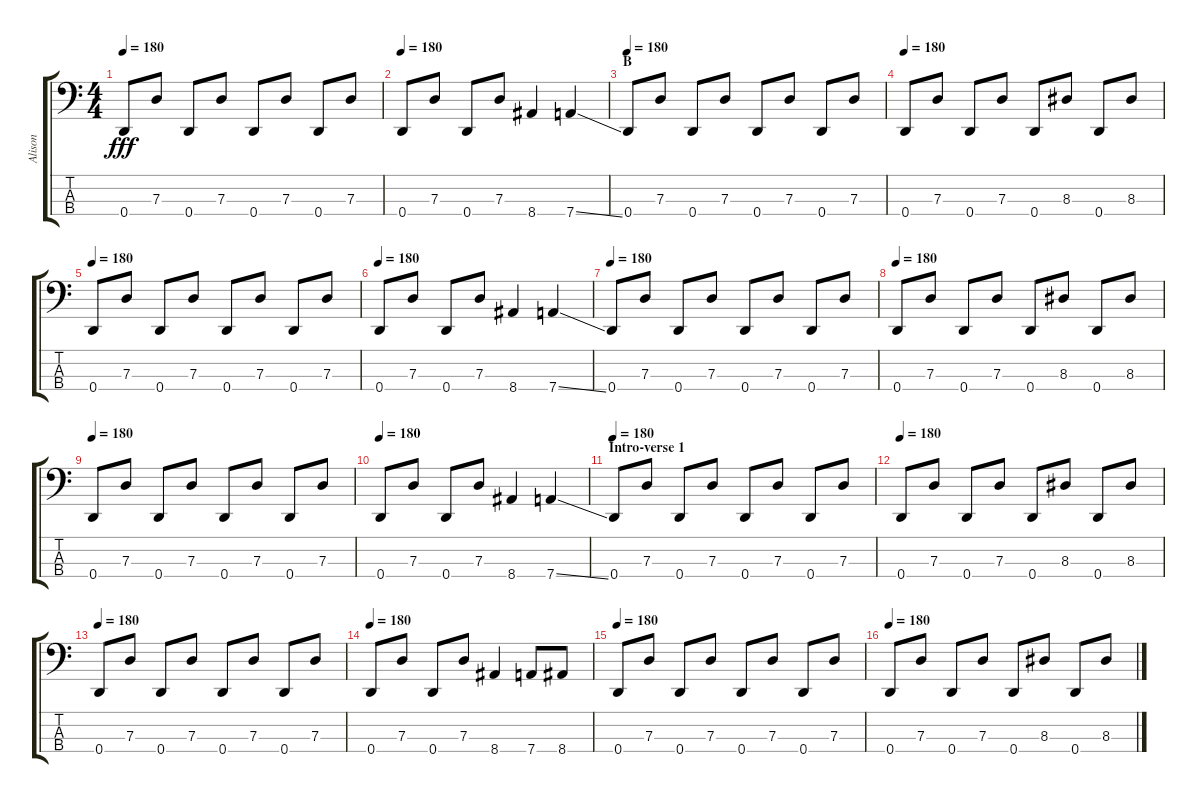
\track ("Alison" "Alison") {instrument electricbassfinger}
\staff {score tabs}
\tuning (F2 C2 G1 D1) {hide}
\ts (4 4)
\tempo 180
\clef f4
\ks c
0.4.8{dy fff} 7.3.8 0.4.8 7.3.8 0.4.8 7.3.8 0.4.8 7.3.8 |
\tempo 180
0.4.8 7.3.8 0.4.8 7.3.8 8.4.4 7.4{ss}.4 |
\section ("" "B")
\tempo 180
0.4.8 7.3.8 0.4.8 7.3.8 0.4.8 7.3.8 0.4.8 7.3.8 |
\tempo 180
0.4.8 7.3.8 0.4.8 7.3.8 0.4.8 8.3.8 0.4.8 8.3.8 |
\tempo 180
0.4.8 7.3.8 0.4.8 7.3.8 0.4.8 7.3.8 0.4.8 7.3.8 |
\tempo 180
0.4.8 7.3.8 0.4.8 7.3.8 8.4.4 7.4{ss}.4 |
\tempo 180
0.4.8 7.3.8 0.4.8 7.3.8 0.4.8 7.3.8 0.4.8 7.3.8 |
\tempo 180
0.4.8 7.3.8 0.4.8 7.3.8 0.4.8 8.3.8 0.4.8 8.3.8 |
\tempo 180
0.4.8 7.3.8 0.4.8 7.3.8 0.4.8 7.3.8 0.4.8 7.3.8 |
\tempo 180
0.4.8 7.3.8 0.4.8 7.3.8 8.4.4 7.4{ss}.4 |
\section ("" "Intro-verse 1")
\tempo 180
0.4.8 7.3.8 0.4.8 7.3.8 0.4.8 7.3.8 0.4.8 7.3.8 |
\tempo 180
0.4.8 7.3.8 0.4.8 7.3.8 0.4.8 8.3.8 0.4.8 8.3.8 |
\tempo 180
0.4.8 7.3.8 0.4.8 7.3.8 0.4.8 7.3.8 0.4.8 7.3.8 |
\tempo 180
0.4.8 7.3.8 0.4.8 7.3.8 8.4.4 7.4.8 8.4.8 |
\tempo 180
0.4.8 7.3.8 0.4.8 7.3.8 0.4.8 7.3.8 0.4.8 7.3.8 |
\tempo 180
0.4.8 7.3.8 0.4.8 7.3.8 0.4.8 8.3.8 0.4.8 8.3.8
